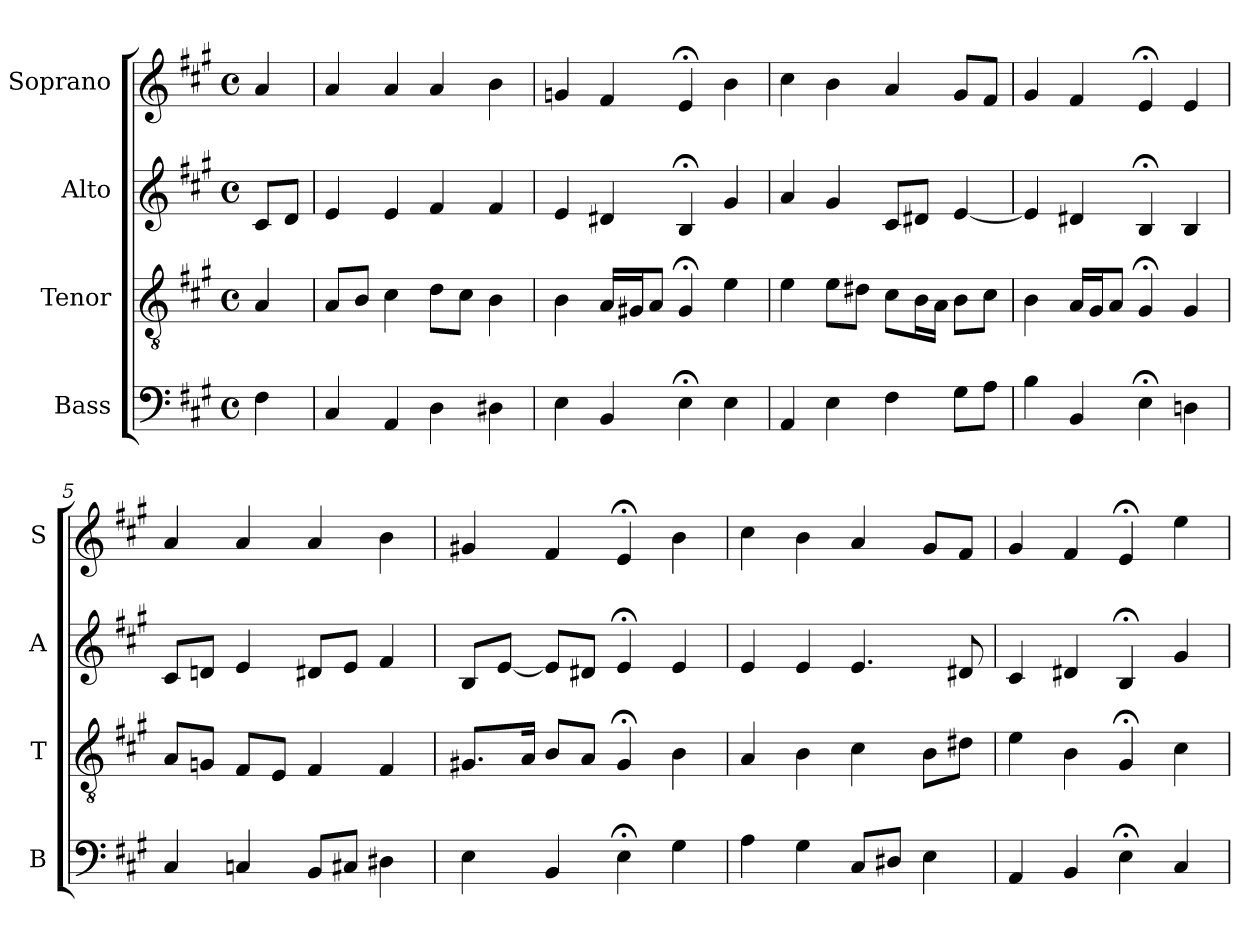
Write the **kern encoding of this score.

**kern	**kern	**kern	**kern
*part4	*part3	*part2	*part1
*staff4	*staff3	*staff2	*staff1
*I"Bass	*I"Tenor	*I"Alto	*I"Soprano
*I'B	*I'T	*I'A	*I'S
*clefF4	*clefGv2	*clefG2	*clefG2
*k[f#c#g#]	*k[f#c#g#]	*k[f#c#g#]	*k[f#c#g#]
*A:	*A:	*A:	*A:
*M4/4	*M4/4	*M4/4	*M4/4
*met(c)	*met(c)	*met(c)	*met(c)
*MM100	*MM100	*MM100	*MM100
=	=	=	=
4F#	4A	8c#L	4a
.	.	8dJ	.
=1	=1	=1	=1
4C#	8AL	4e	4a
.	8BJ	.	.
4AA	4c#	4e	4a
4D	8dL	4f#	4a
.	8c#J	.	.
4D#X	4B	4f#	4b
=2	=2	=2	=2
4E	4B	4e	4gn
4BB	16ALL	4d#X	4f#
.	16G#XJ	.	.
.	8AJ	.	.
4E;<	4G#;<i	4B;<	4e;<i
4E	4ei	4g#	4bi
=3	=3	=3	=3
4AA	4e	4a	4cc#
4E	8eL	4g#	4b
.	8d#XJ	.	.
4F#	8c#L	8c#L	4a
.	16BL	8d#XJ	.
.	16AJJ	.	.
8G#L	8BL	[4e	8g#L
8AJ	8c#J	.	8f#J
=4	=4	=4	=4
4B	4B	4e]	4g#
4BB	16ALL	4d#X	4f#
.	16G#J	.	.
.	8AJ	.	.
4E;<	4G#;<	4B;<	4e;<
4Dn	4G#	4B	4e
=5	=5	=5	=5
4C#	8AL	8c#L	4a
.	8GnJ	8dnJ	.
4Cn	8F#L	4e	4a
.	8EJ	.	.
8BBL	4F#	8d#XL	4a
8C#XJ	.	8eJ	.
4D#X	4F#	4f#	4b
=6	=6	=6	=6
4E	8.G#XL	8BL	4g#X
.	.	[8eJ	.
.	16AJk	.	.
4BB	8BL	8eL]	4f#
.	8AJ	8d#XJ	.
4E;<	4G#;<	4e;<	4e;<
4G#	4B	4e	4b
=7	=7	=7	=7
4A	4A	4e	4cc#
4G#	4B	4e	4b
8C#L	4c#	4.e	4a
8D#XJ	.	.	.
4E	8BL	.	8g#L
.	8d#XJ	8d#X	8f#J
=8	=8	=8	=8
4AA	4e	4c#	4g#
4BB	4B	4d#X	4f#
4E;<	4G#;<i	4B;<i	4e;<
4C#	4c#i	4g#i	4ee
=	=	=	=
*-	*-	*-	*-
